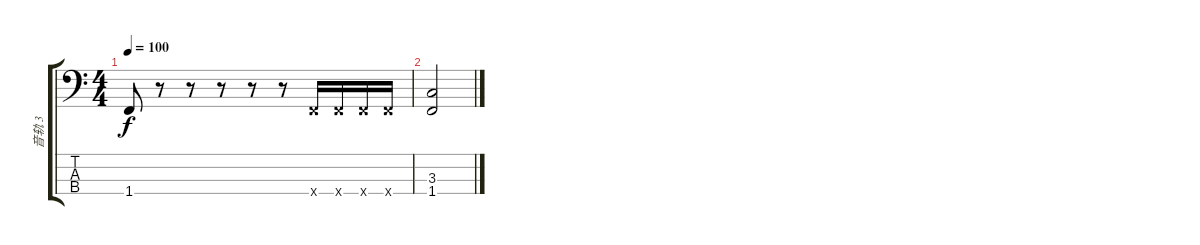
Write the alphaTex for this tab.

\track ("音轨 3" "音轨 3") {instrument overdrivenguitar}
\staff {score tabs}
\tuning (G2 D2 A1 E1) {hide}
\ts (4 4)
\tempo 100
\clef f4
\ks c
1.4.8{dy f} r.8 r.8 r.8 r.8 r.8 1.4{x}.16 1.4{x}.16 1.4{x}.16 1.4{x}.16 |
(3.3 1.4).2
